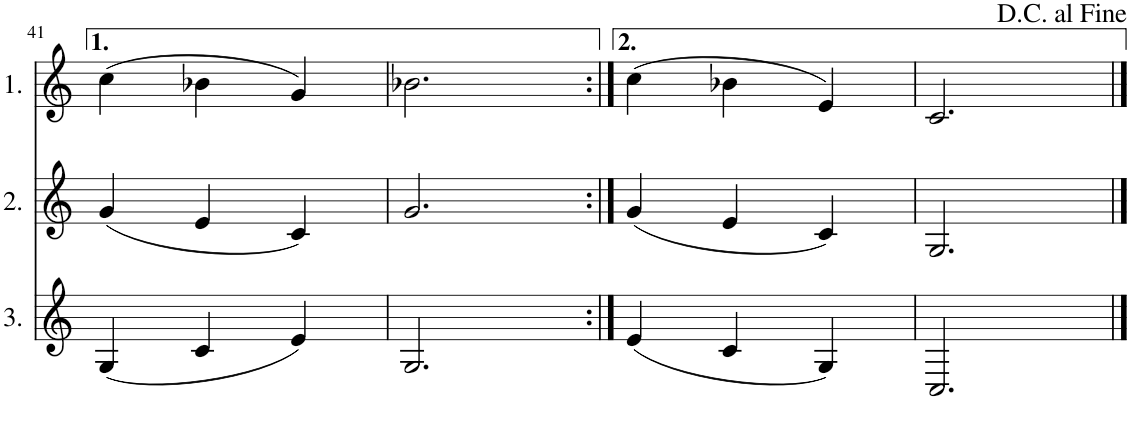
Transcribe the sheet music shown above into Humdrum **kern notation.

**kern	**kern	**kern
*part3	*part2	*part1
*staff3	*staff2	*staff1
*I"3.	*I"2.	*I"1.
!!LO:PB:g=z
*clefG2	*clefG2	*clefG2
*Trd4c7	*Trd4c7	*Trd4c7
*k[]	*k[]	*k[]
*M3/4	*M3/4	*M3/4
=41	=41	=41
(4G/	(4g/	(4cc\
4c/	4e/	4b-X\
4e/)	4c/)	4g/)
=42	=42	=42
2.G/	2.g/	2.b-X\
=43:|!	=43:|!	=43:|!
(4e/	(4g/	(4cc\
4c/	4e/	4b-X\
4G/)	4c/)	4e/)
=44	=44	=44
2.C/	2.G/	2.c/
==	==	==
*-	*-	*-
